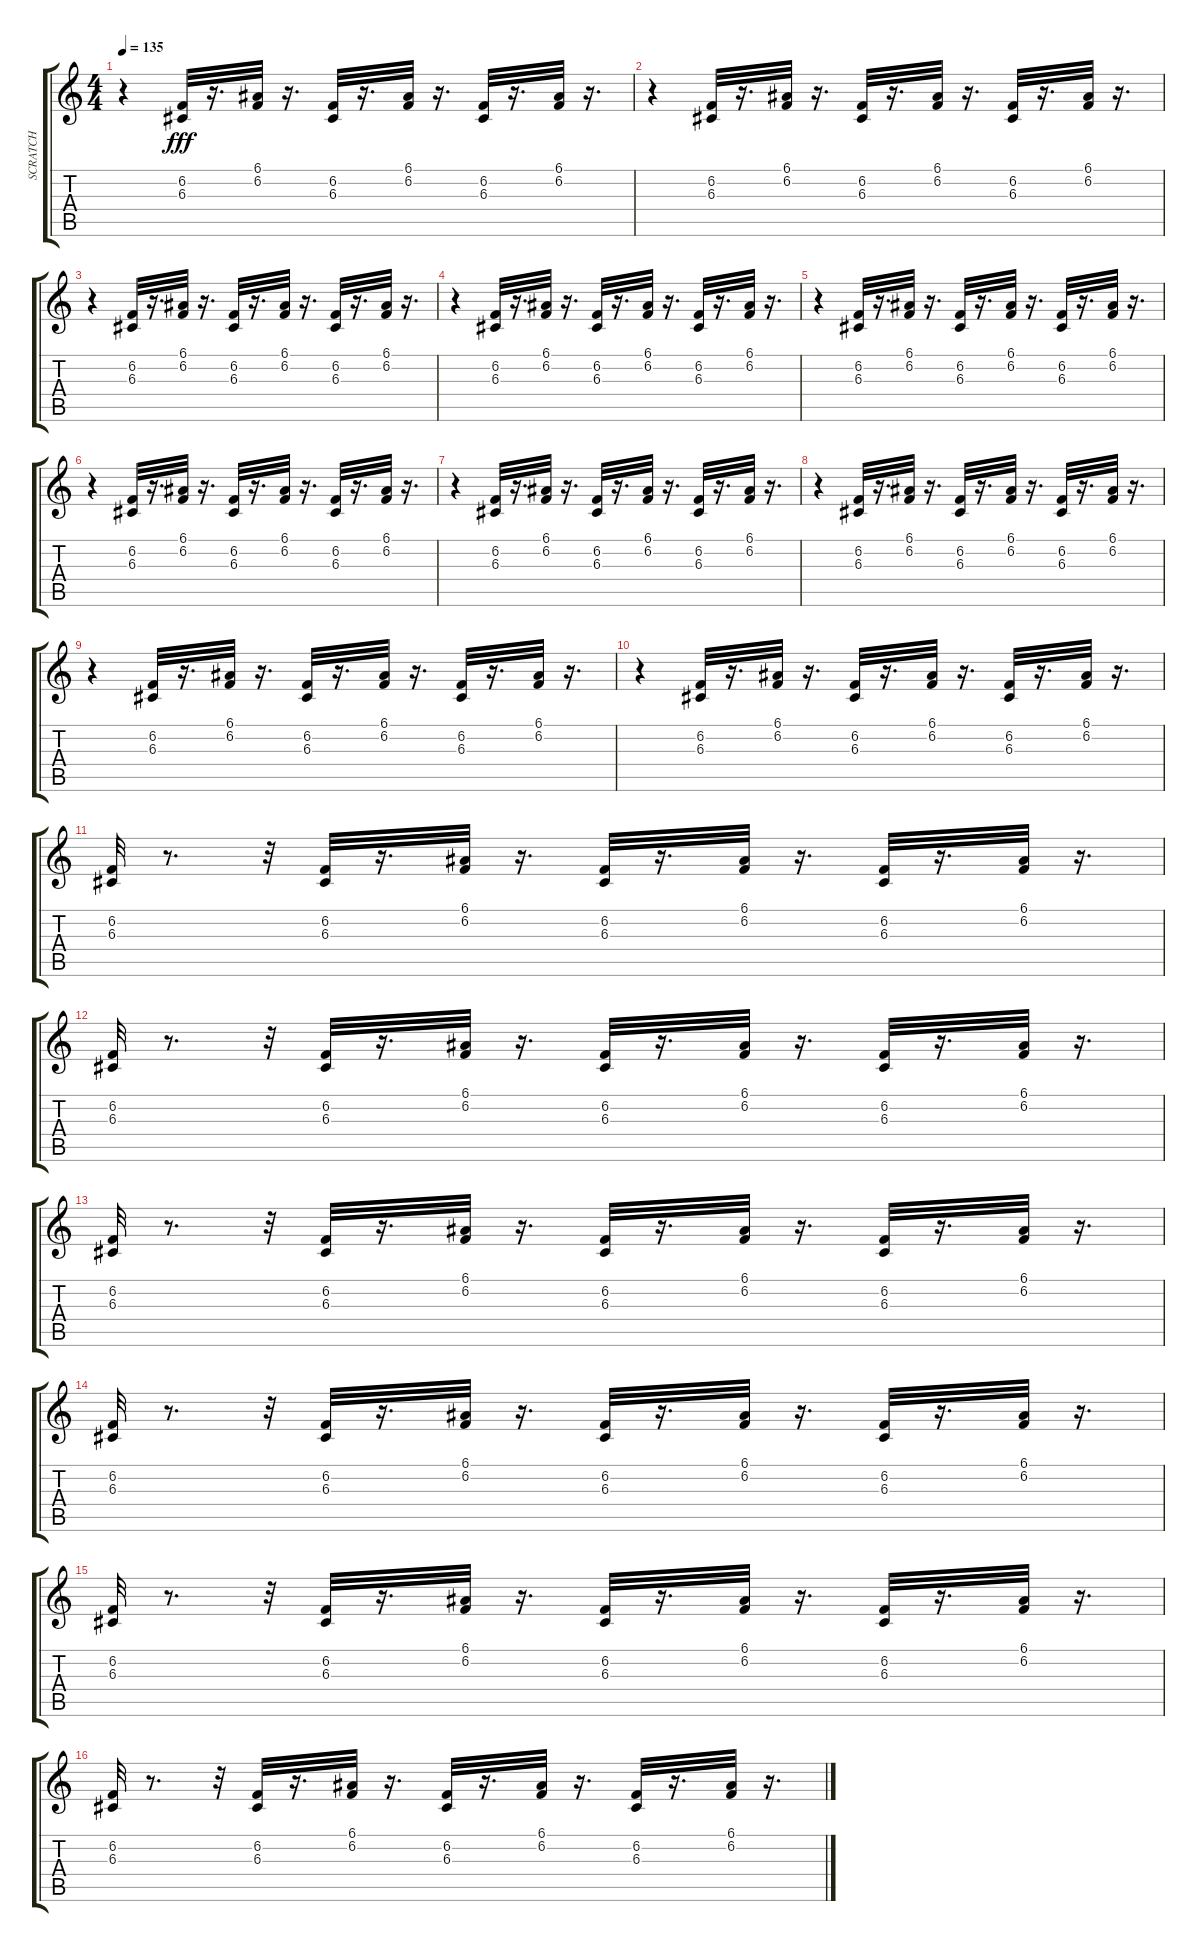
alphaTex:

\track ("SCRATCH" "SCRATCH") {instrument lead5charang}
\staff {score tabs}
\tuning (E4 B3 G3 D3 A2 E2) {hide}
\ts (4 4)
\tempo 135
\clef g2
\ks c
r.4{dy fff} (6.2 6.3).32 r.16{d} (6.1 6.2).32 r.16{d} (6.2 6.3).32 r.16{d} (6.1 6.2).32 r.16{d} (6.2 6.3).32 r.16{d} (6.1 6.2).32 r.16{d} |
r.4 (6.2 6.3).32 r.16{d} (6.1 6.2).32 r.16{d} (6.2 6.3).32 r.16{d} (6.1 6.2).32 r.16{d} (6.2 6.3).32 r.16{d} (6.1 6.2).32 r.16{d} |
r.4 (6.2 6.3).32 r.16{d} (6.1 6.2).32 r.16{d} (6.2 6.3).32 r.16{d} (6.1 6.2).32 r.16{d} (6.2 6.3).32 r.16{d} (6.1 6.2).32 r.16{d} |
r.4 (6.2 6.3).32 r.16{d} (6.1 6.2).32 r.16{d} (6.2 6.3).32 r.16{d} (6.1 6.2).32 r.16{d} (6.2 6.3).32 r.16{d} (6.1 6.2).32 r.16{d} |
r.4 (6.2 6.3).32 r.16{d} (6.1 6.2).32 r.16{d} (6.2 6.3).32 r.16{d} (6.1 6.2).32 r.16{d} (6.2 6.3).32 r.16{d} (6.1 6.2).32 r.16{d} |
r.4 (6.2 6.3).32 r.16{d} (6.1 6.2).32 r.16{d} (6.2 6.3).32 r.16{d} (6.1 6.2).32 r.16{d} (6.2 6.3).32 r.16{d} (6.1 6.2).32 r.16{d} |
r.4 (6.2 6.3).32 r.16{d} (6.1 6.2).32 r.16{d} (6.2 6.3).32 r.16{d} (6.1 6.2).32 r.16{d} (6.2 6.3).32 r.16{d} (6.1 6.2).32 r.16{d} |
r.4 (6.2 6.3).32 r.16{d} (6.1 6.2).32 r.16{d} (6.2 6.3).32 r.16{d} (6.1 6.2).32 r.16{d} (6.2 6.3).32 r.16{d} (6.1 6.2).32 r.16{d} |
r.4 (6.2 6.3).32 r.16{d} (6.1 6.2).32 r.16{d} (6.2 6.3).32 r.16{d} (6.1 6.2).32 r.16{d} (6.2 6.3).32 r.16{d} (6.1 6.2).32 r.16{d} |
r.4 (6.2 6.3).32 r.16{d} (6.1 6.2).32 r.16{d} (6.2 6.3).32 r.16{d} (6.1 6.2).32 r.16{d} (6.2 6.3).32 r.16{d} (6.1 6.2).32 r.16{d} |
(6.2 6.3).32 r.8{d} r.32 (6.2 6.3).32 r.16{d} (6.1 6.2).32 r.16{d} (6.2 6.3).32 r.16{d} (6.1 6.2).32 r.16{d} (6.2 6.3).32 r.16{d} (6.1 6.2).32 r.16{d} |
(6.2 6.3).32 r.8{d} r.32 (6.2 6.3).32 r.16{d} (6.1 6.2).32 r.16{d} (6.2 6.3).32 r.16{d} (6.1 6.2).32 r.16{d} (6.2 6.3).32 r.16{d} (6.1 6.2).32 r.16{d} |
(6.2 6.3).32 r.8{d} r.32 (6.2 6.3).32 r.16{d} (6.1 6.2).32 r.16{d} (6.2 6.3).32 r.16{d} (6.1 6.2).32 r.16{d} (6.2 6.3).32 r.16{d} (6.1 6.2).32 r.16{d} |
(6.2 6.3).32 r.8{d} r.32 (6.2 6.3).32 r.16{d} (6.1 6.2).32 r.16{d} (6.2 6.3).32 r.16{d} (6.1 6.2).32 r.16{d} (6.2 6.3).32 r.16{d} (6.1 6.2).32 r.16{d} |
(6.2 6.3).32 r.8{d} r.32 (6.2 6.3).32 r.16{d} (6.1 6.2).32 r.16{d} (6.2 6.3).32 r.16{d} (6.1 6.2).32 r.16{d} (6.2 6.3).32 r.16{d} (6.1 6.2).32 r.16{d} |
(6.2 6.3).32 r.8{d} r.32 (6.2 6.3).32 r.16{d} (6.1 6.2).32 r.16{d} (6.2 6.3).32 r.16{d} (6.1 6.2).32 r.16{d} (6.2 6.3).32 r.16{d} (6.1 6.2).32 r.16{d}
